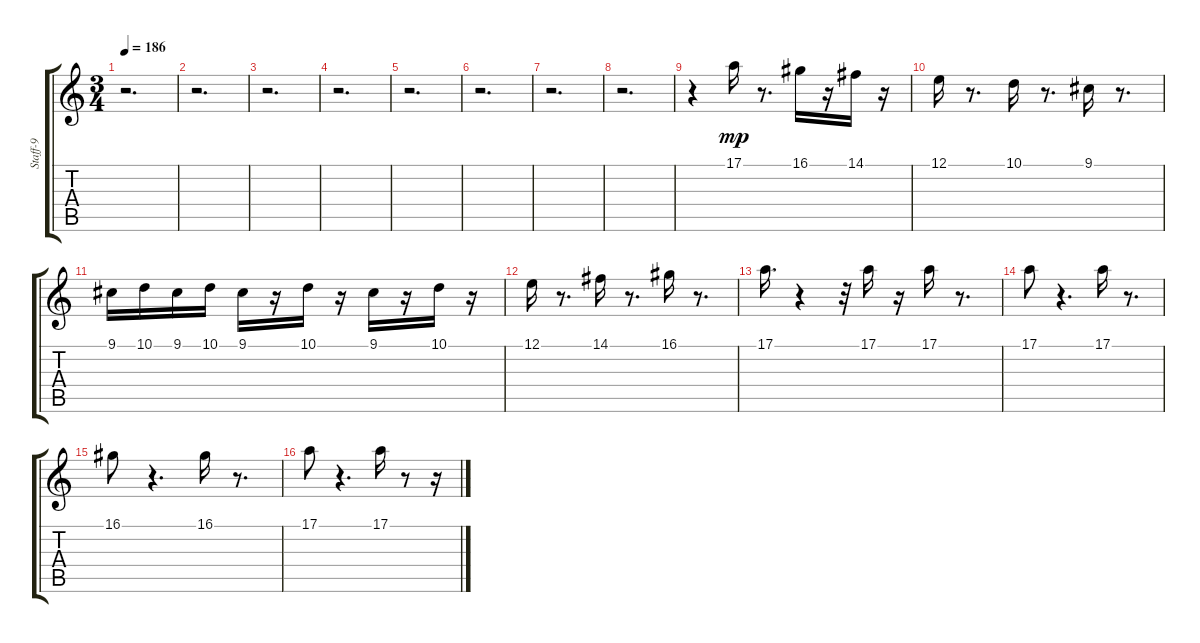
\track ("Staff-9" "Staff-9") {instrument flute}
\staff {score tabs}
\tuning (E4 B3 G3 D3 A2 E2) {hide}
\ts (3 4)
\tempo 186
\clef g2
\ks c
r.2{d dy mp} |
r.2{d} |
r.2{d} |
r.2{d} |
r.2{d} |
r.2{d} |
r.2{d} |
r.2{d} |
r.4 17.1.16 r.8{d} 16.1.16 r.16 14.1.16 r.16 |
12.1.16 r.8{d} 10.1.16 r.8{d} 9.1.16 r.8{d} |
9.1.16 10.1.16 9.1.16 10.1.16 9.1.16 r.16 10.1.16 r.16 9.1.16 r.16 10.1.16 r.16 |
12.1.16 r.8{d} 14.1.16 r.8{d} 16.1.16 r.8{d} |
17.1.16{d} r.4 r.32 17.1.16 r.16 17.1.16 r.8{d} |
17.1.8 r.4{d} 17.1.16 r.8{d} |
16.1.8 r.4{d} 16.1.16 r.8{d} |
17.1.8 r.4{d} 17.1.16 r.8 r.16
